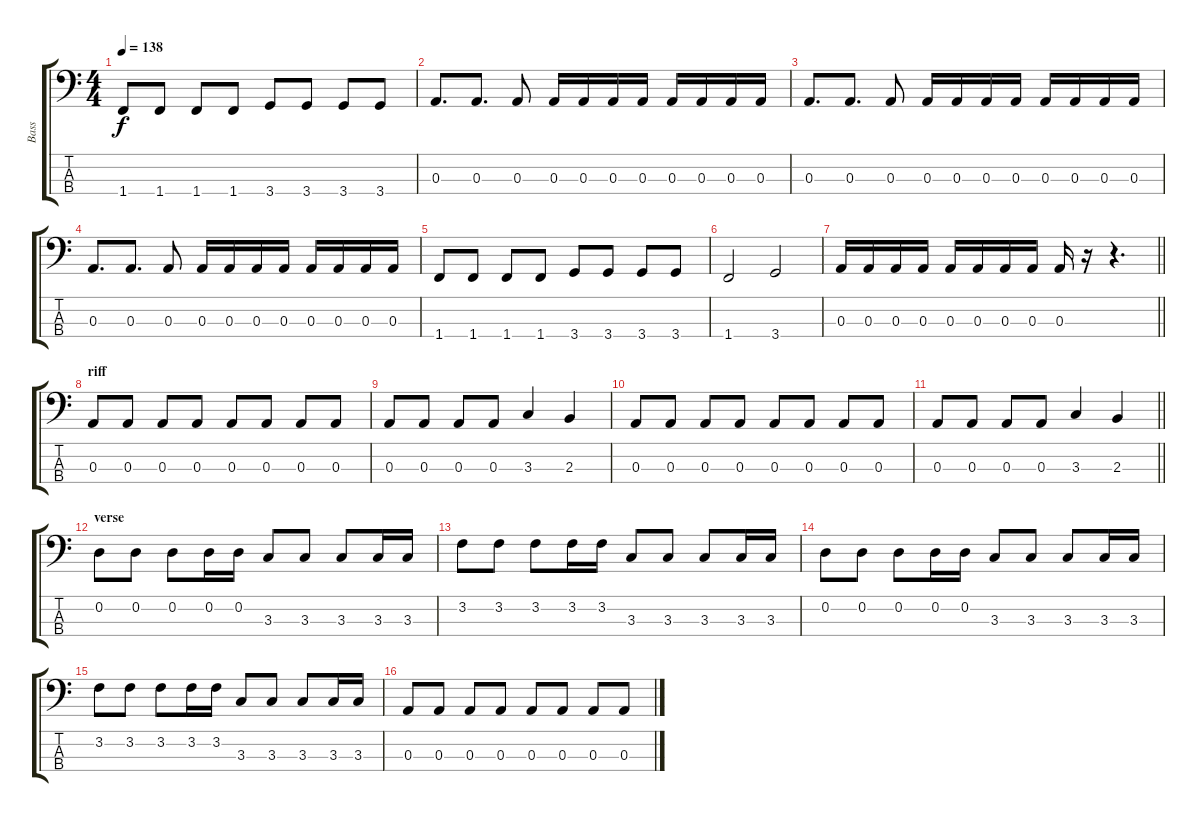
\track ("Bass" "Bass") {instrument electricbassfinger}
\staff {score tabs}
\tuning (G2 D2 A1 E1) {hide}
\ts (4 4)
\tempo 138
\clef f4
\ks c
1.4.8{dy f} 1.4.8 1.4.8 1.4.8 3.4.8 3.4.8 3.4.8 3.4.8 |
0.3.8{d} 0.3.8{d} 0.3.8 0.3.16 0.3.16 0.3.16 0.3.16 0.3.16 0.3.16 0.3.16 0.3.16 |
0.3.8{d} 0.3.8{d} 0.3.8 0.3.16 0.3.16 0.3.16 0.3.16 0.3.16 0.3.16 0.3.16 0.3.16 |
0.3.8{d} 0.3.8{d} 0.3.8 0.3.16 0.3.16 0.3.16 0.3.16 0.3.16 0.3.16 0.3.16 0.3.16 |
1.4.8 1.4.8 1.4.8 1.4.8 3.4.8 3.4.8 3.4.8 3.4.8 |
1.4.2 3.4.2 |
\barLineRight lightlight
0.3.16 0.3.16 0.3.16 0.3.16 0.3.16 0.3.16 0.3.16 0.3.16 0.3.16 r.16 r.4{d} |
\section ("" "riff")
0.3.8 0.3.8 0.3.8 0.3.8 0.3.8 0.3.8 0.3.8 0.3.8 |
0.3.8 0.3.8 0.3.8 0.3.8 3.3.4 2.3.4 |
0.3.8 0.3.8 0.3.8 0.3.8 0.3.8 0.3.8 0.3.8 0.3.8 |
\barLineRight lightlight
0.3.8 0.3.8 0.3.8 0.3.8 3.3.4 2.3.4 |
\section ("" "verse")
0.2.8 0.2.8 0.2.8 0.2.16 0.2.16 3.3.8 3.3.8 3.3.8 3.3.16 3.3.16 |
3.2.8 3.2.8 3.2.8 3.2.16 3.2.16 3.3.8 3.3.8 3.3.8 3.3.16 3.3.16 |
0.2.8 0.2.8 0.2.8 0.2.16 0.2.16 3.3.8 3.3.8 3.3.8 3.3.16 3.3.16 |
3.2.8 3.2.8 3.2.8 3.2.16 3.2.16 3.3.8 3.3.8 3.3.8 3.3.16 3.3.16 |
0.3.8 0.3.8 0.3.8 0.3.8 0.3.8 0.3.8 0.3.8 0.3.8
